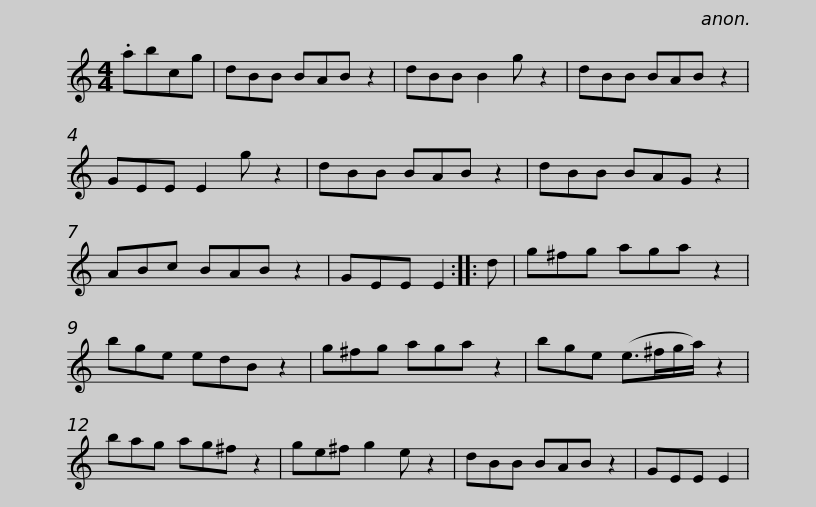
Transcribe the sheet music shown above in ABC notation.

X:1
L:1/8
M:4/4
I:linebreak $
K:C
V:1 treble
V:1
 .abcg | dBB BAB z2 | dBB B2 g z2 | dBB BAB z2 | GEE E2 g z2 | %5
 dBB BAB z2 | dBB BAG z2 |$ ABc BAB z2 | GEE E2 :: d | %10
 g^fg aga z2 | bge edB z2 | g^fg aga z2 | bge (e>^fg/a/) z2 |$ bag ag^f z2 | %15
 ge^f g2 e z2 | dBB BAB z2 | GEE E2 | %18
